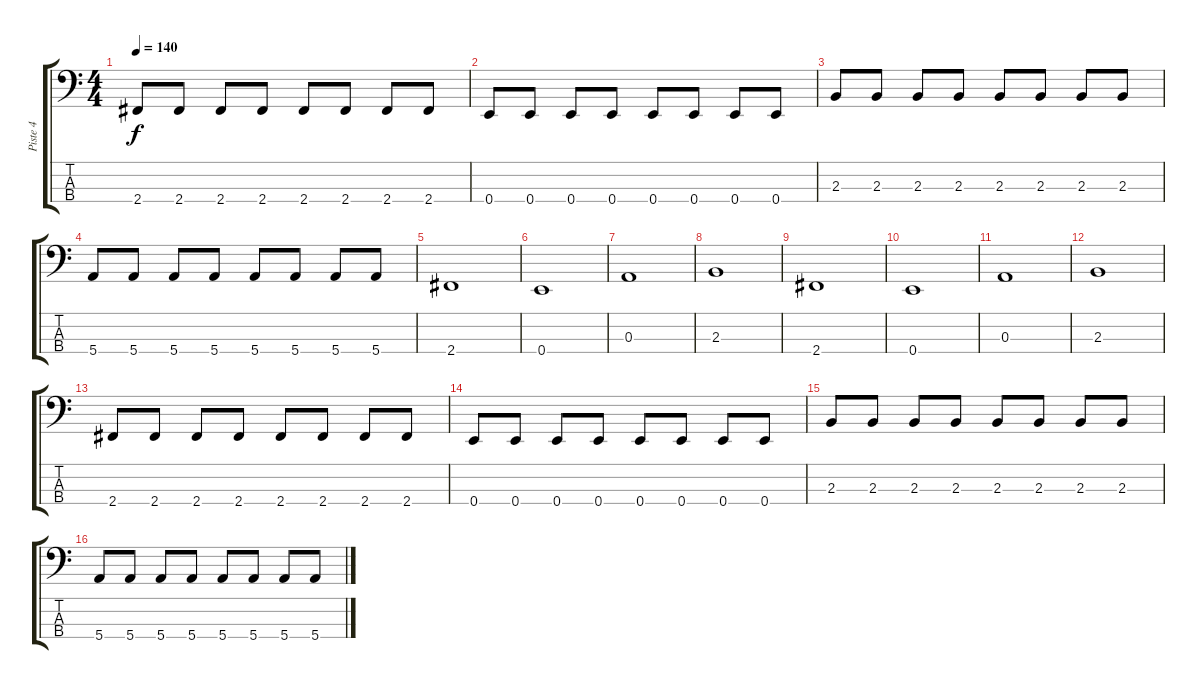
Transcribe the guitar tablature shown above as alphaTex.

\track ("Piste 4" "Piste 4") {instrument electricbassfinger}
\staff {score tabs}
\tuning (G2 D2 A1 E1) {hide}
\ts (4 4)
\tempo 140
\clef f4
\ks c
2.4.8{dy f} 2.4.8 2.4.8 2.4.8 2.4.8 2.4.8 2.4.8 2.4.8 |
0.4.8 0.4.8 0.4.8 0.4.8 0.4.8 0.4.8 0.4.8 0.4.8 |
2.3.8 2.3.8 2.3.8 2.3.8 2.3.8 2.3.8 2.3.8 2.3.8 |
5.4.8 5.4.8 5.4.8 5.4.8 5.4.8 5.4.8 5.4.8 5.4.8 |
2.4.1 |
0.4.1 |
0.3.1 |
2.3.1 |
2.4.1 |
0.4.1 |
0.3.1 |
2.3.1 |
2.4.8 2.4.8 2.4.8 2.4.8 2.4.8 2.4.8 2.4.8 2.4.8 |
0.4.8 0.4.8 0.4.8 0.4.8 0.4.8 0.4.8 0.4.8 0.4.8 |
2.3.8 2.3.8 2.3.8 2.3.8 2.3.8 2.3.8 2.3.8 2.3.8 |
5.4.8 5.4.8 5.4.8 5.4.8 5.4.8 5.4.8 5.4.8 5.4.8
